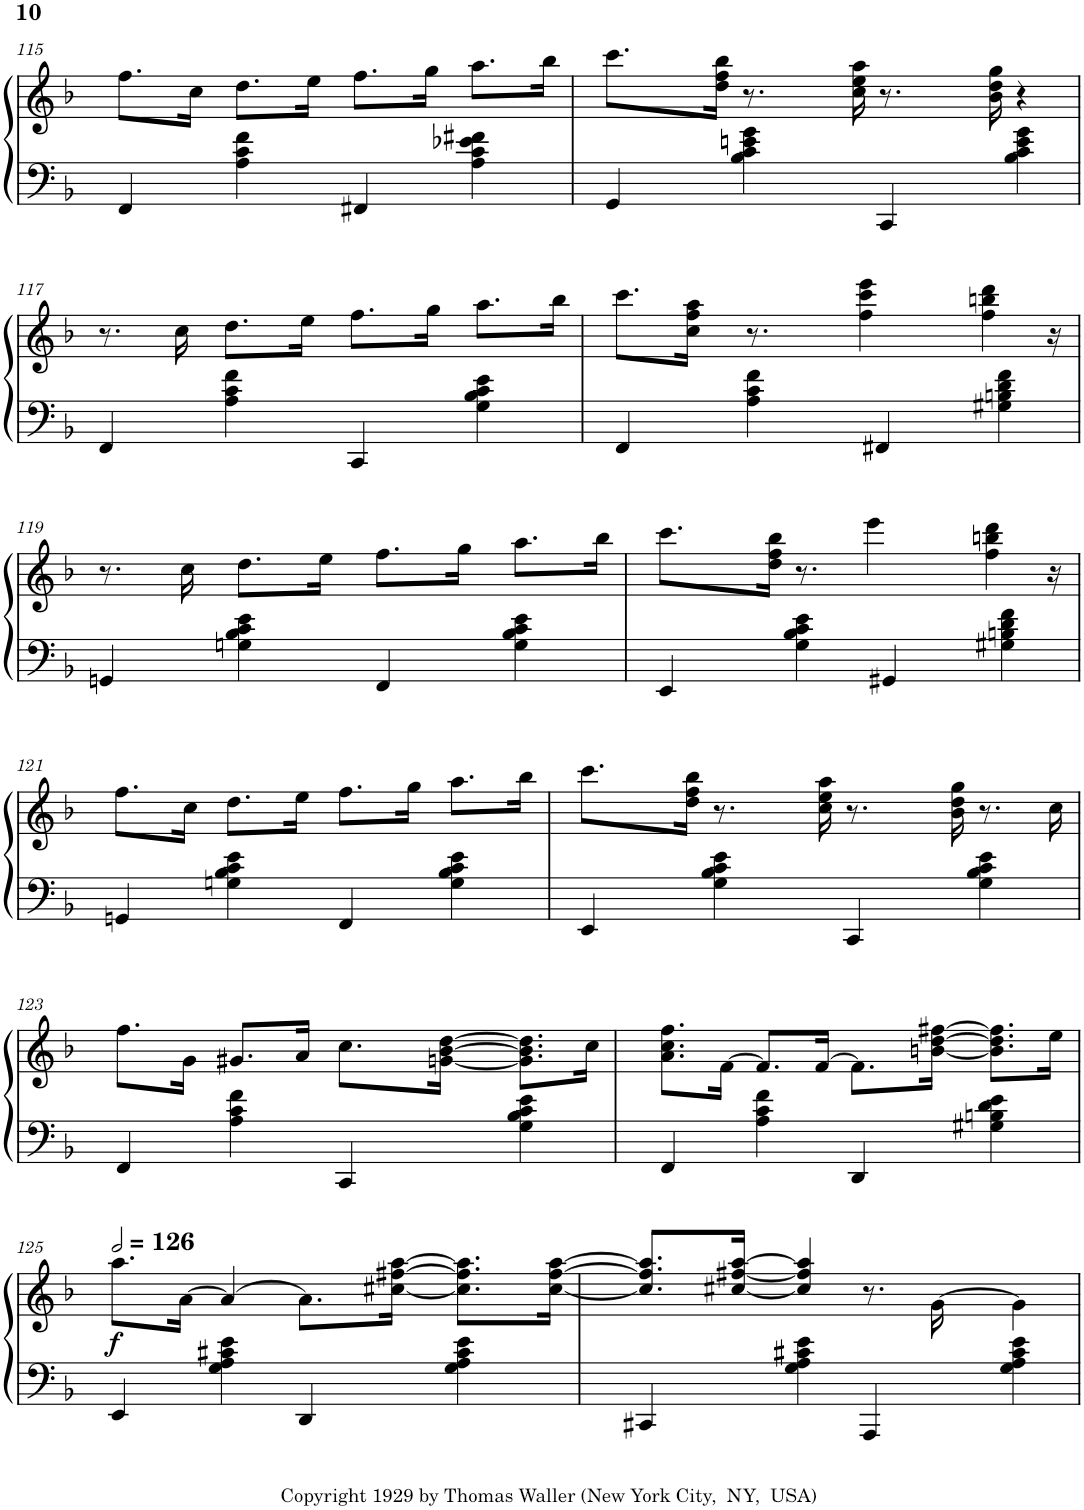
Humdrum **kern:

**kern	**kern	**dynam
*part1	*part1	*part1
*staff2	*staff1	*staff1/2
*I"Piano	*	*
*I'Pno.	*	*
!!LO:PB:g=z
*clefF4	*clefG2	*
*k[b-]	*k[b-]	*
*M4/4	*M4/4	*
=115	=115	=115
4FF/	8.ff\L	.
.	16cc\Jk	.
4A\ 4c\ 4f\	8.dd\L	.
.	16ee\Jk	.
4FF#X/	8.ff\L	.
.	16gg\Jk	.
4A\ 4c\ 4e-X\ 4f#X\	8.aa\L	.
.	16bb-\Jk	.
=116	=116	=116
4GG/	8.ccc\L	.
.	16dd\ 16ff\ 16bb-\Jk	.
4B-\ 4c\ 4en\ 4g\	8.r	.
.	16cc\ 16ee\ 16aa\	.
4CC/	8.r	.
.	16b-\ 16dd\ 16gg\	.
4B-\ 4c\ 4e\ 4g\	4r	.
!!LO:LB:g=z
=117	=117	=117
4FF/	8.r	.
.	16cc\	.
4A\ 4c\ 4f\	8.dd\L	.
.	16ee\Jk	.
4CC/	8.ff\L	.
.	16gg\Jk	.
4G\ 4B-\ 4c\ 4e\	8.aa\L	.
.	16bb-\Jk	.
=118	=118	=118
4FF/	8.ccc\L	.
.	16cc\ 16ff\ 16aa\Jk	.
4A\ 4c\ 4f\	8.r	.
.	4ff\ 4ccc\ 4eee\	.
4FF#X/	.	.
.	4ff\ 4bbn\ 4ddd\	.
4G#X\ 4Bn\ 4d\ 4f\	.	.
.	16r	.
!!LO:LB:g=z
=119	=119	=119
4GGn/	8.r	.
.	16cc\	.
4Gn\ 4B-\ 4c\ 4e\	8.dd\L	.
.	16ee\Jk	.
4FF/	8.ff\L	.
.	16gg\Jk	.
4G\ 4B-\ 4c\ 4e\	8.aa\L	.
.	16bb-\Jk	.
=120	=120	=120
4EE/	8.ccc\L	.
.	16dd\ 16ff\ 16bb-\Jk	.
4G\ 4B-\ 4c\ 4e\	8.r	.
.	4eee\	.
4GG#X/	.	.
.	4ff\ 4bbn\ 4ddd\	.
4G#X\ 4Bn\ 4d\ 4f\	.	.
.	16r	.
!!LO:LB:g=z
=121	=121	=121
4GGn/	8.ff\L	.
.	16cc\Jk	.
4Gn\ 4B-\ 4c\ 4e\	8.dd\L	.
.	16ee\Jk	.
4FF/	8.ff\L	.
.	16gg\Jk	.
4G\ 4B-\ 4c\ 4e\	8.aa\L	.
.	16bb-\Jk	.
=122	=122	=122
4EE/	8.ccc\L	.
.	16dd\ 16ff\ 16bb-\Jk	.
4G\ 4B-\ 4c\ 4e\	8.r	.
.	16cc\ 16ee\ 16aa\	.
4CC/	8.r	.
.	16b-\ 16dd\ 16gg\	.
4G\ 4B-\ 4c\ 4e\	8.r	.
.	16cc\	.
!!LO:LB:g=z
=123	=123	=123
4FF/	8.ff\L	.
.	16g\Jk	.
4A\ 4c\ 4f\	8.g#X/L	.
.	16a/Jk	.
4CC/	8.cc\L	.
.	[16gn\ [16b-\ [16dd\Jk	.
4G\ 4B-\ 4c\ 4e\	8.g\] 8.b-\] 8.dd\]L	.
.	16cc\Jk	.
=124	=124	=124
4FF/	8.a\ 8.cc\ 8.ff\L	.
.	[16f\Jk	.
4A\ 4c\ 4f\	8.f/L]	.
.	[16f/Jk	.
4DD/	8.f\L]	.
.	[16bn\ [16dd\ [16ff#X\Jk	.
4G#X\ 4Bn\ 4d\ 4e\	8.b\] 8.dd\] 8.ff#\]L	.
.	16ee\Jk	.
!!LO:LB:g=z
=125	=125	=125
*	*MM252	*
!	!	!LO:DY:b
4EE/	8.aa\L	f
.	[16a\Jk	.
4G\ 4A\ 4c#X\ 4e\	4a/_	.
4DD/	8.a\L]	.
.	[16cc#X\ [16ff#X\ [16aa\Jk	.
4G\ 4A\ 4c#\ 4e\	8.cc#\] 8.ff#\] 8.aa\]L	.
.	[16cc#\ [16ff#\ [16aa\Jk	.
=126	=126	=126
4CC#X/	8.cc#/] 8.ff#/] 8.aa/]L	.
.	[16cc#X/ [16ff#X/ [16aa/Jk	.
4G\ 4A\ 4c#X\ 4e\	4cc#/] 4ff#/] 4aa/]	.
4AAA/	8.r	.
.	[16g\	.
4G\ 4A\ 4c#\ 4e\	4g\]	.
=	=	=
*-	*-	*-
